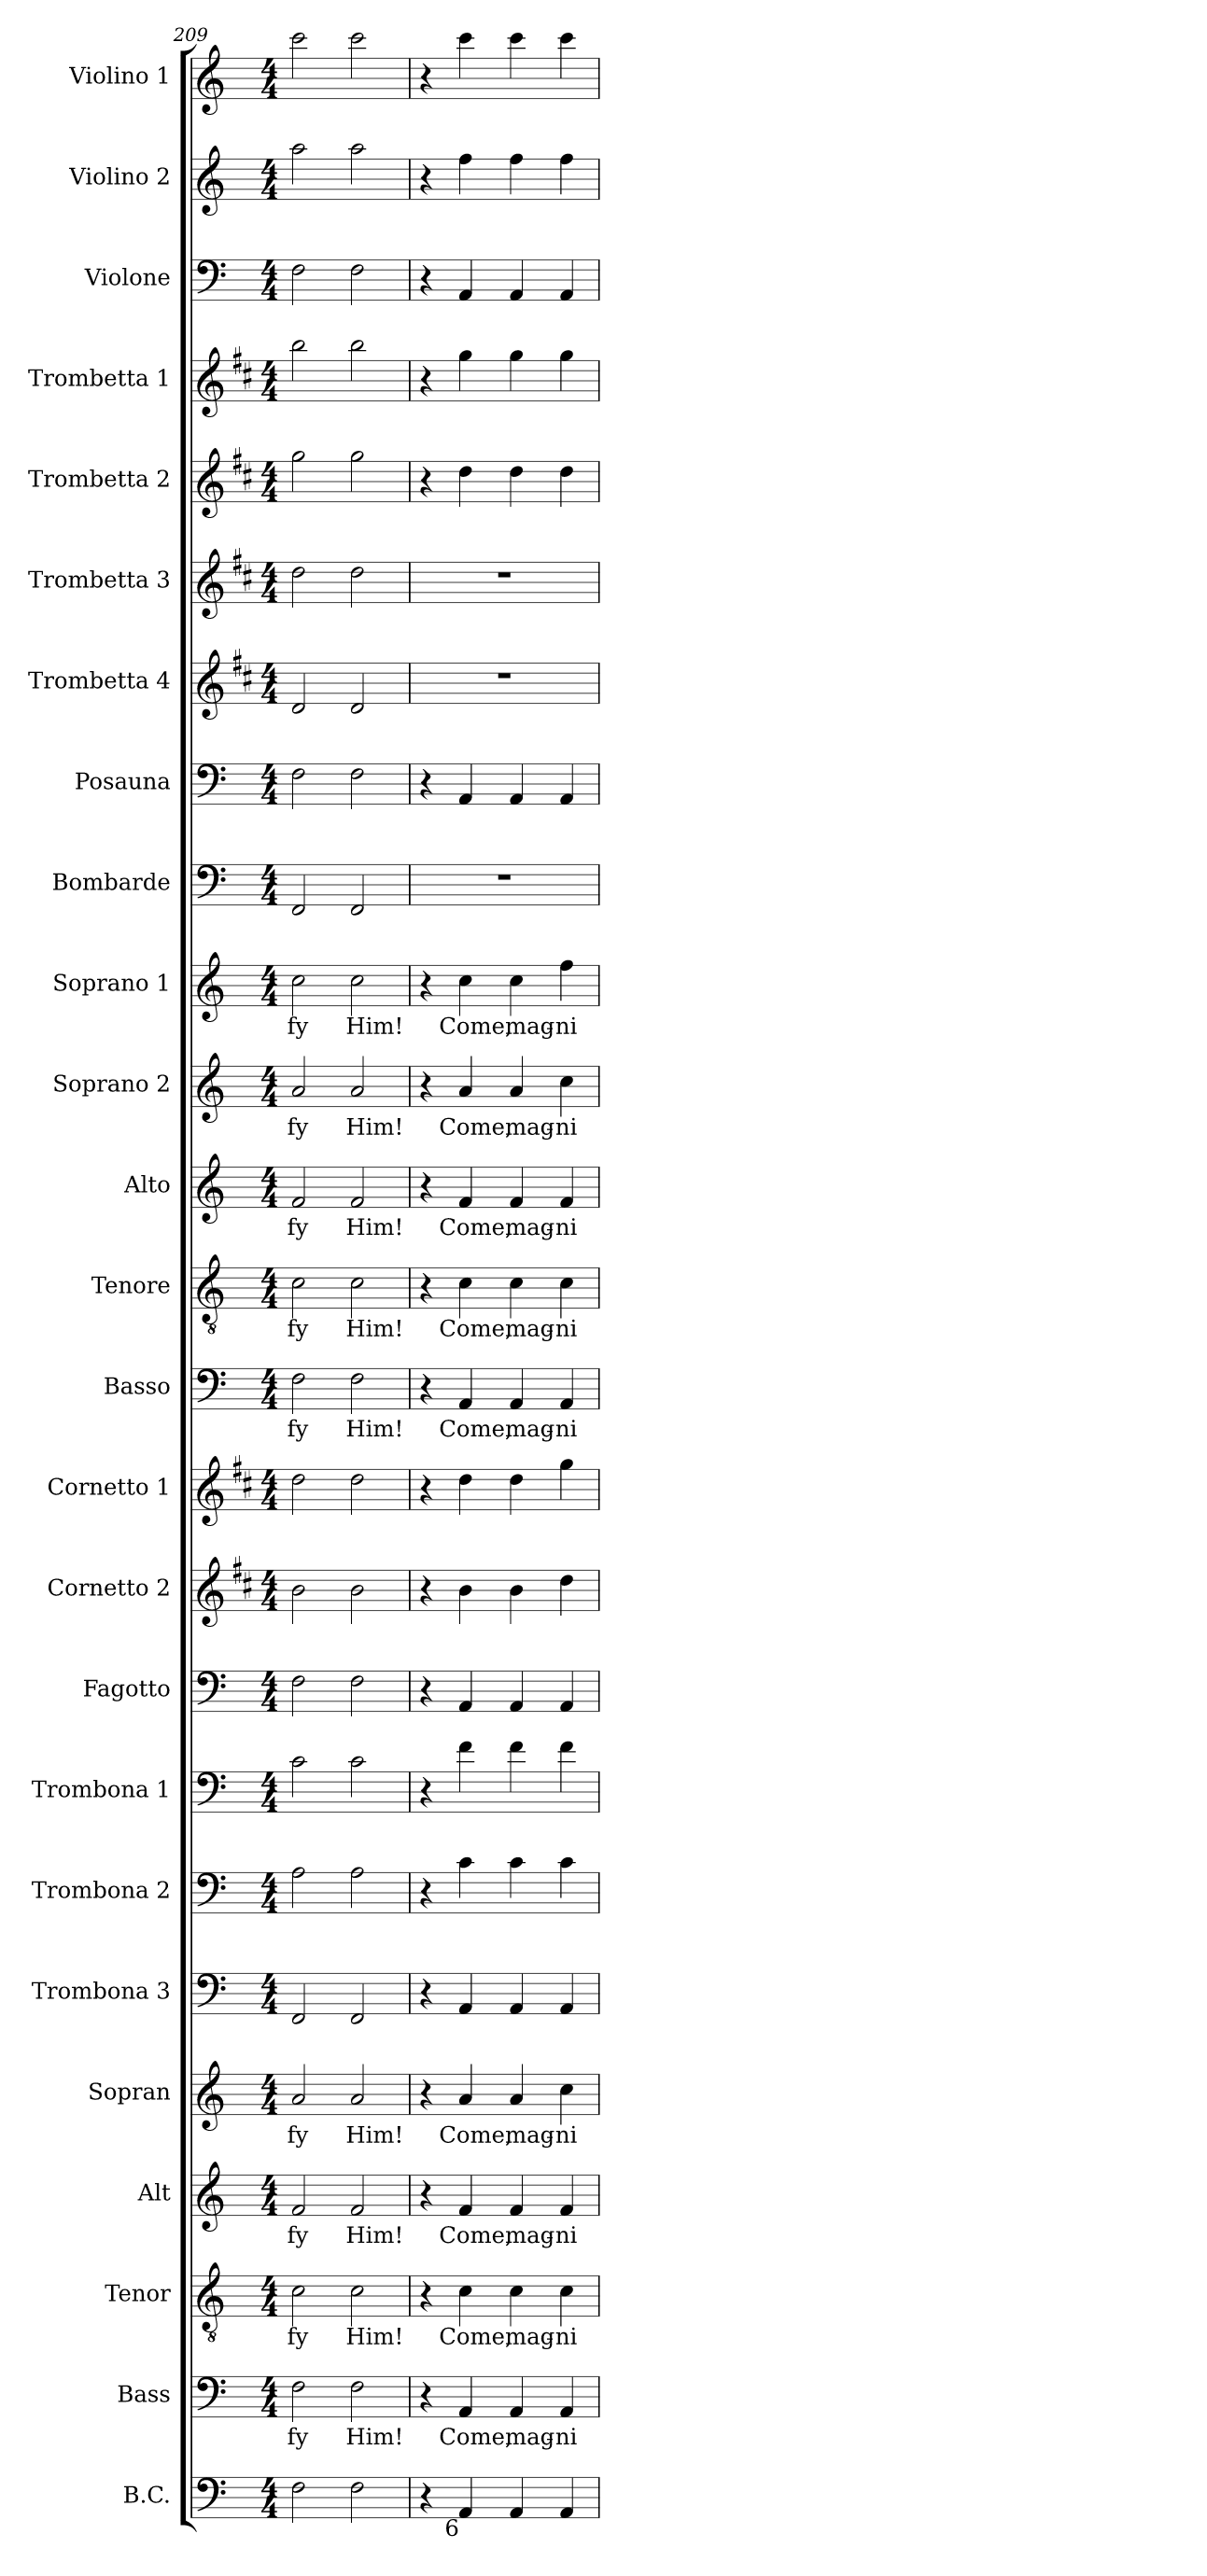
**kern	**kern	**text	**kern	**text	**kern	**text	**kern	**text	**kern	**kern	**kern	**kern	**kern	**kern	**kern	**text	**kern	**text	**kern	**text	**kern	**text	**kern	**text	**kern	**kern	**kern	**kern	**kern	**kern	**kern	**kern	**kern
*part25	*part24	*part24	*part23	*part23	*part22	*part22	*part21	*part21	*part20	*part19	*part18	*part17	*part16	*part15	*part14	*part14	*part13	*part13	*part12	*part12	*part11	*part11	*part10	*part10	*part9	*part8	*part7	*part6	*part5	*part4	*part3	*part2	*part1
*staff25	*staff24	*staff24	*staff23	*staff23	*staff22	*staff22	*staff21	*staff21	*staff20	*staff19	*staff18	*staff17	*staff16	*staff15	*staff14	*staff14	*staff13	*staff13	*staff12	*staff12	*staff11	*staff11	*staff10	*staff10	*staff9	*staff8	*staff7	*staff6	*staff5	*staff4	*staff3	*staff2	*staff1
*I"B.C.	*I"Bass	*	*I"Tenor	*	*I"Alt	*	*I"Sopran	*	*I"Trombona 3	*I"Trombona 2	*I"Trombona 1	*I"Fagotto	*I"Cornetto 2	*I"Cornetto 1	*I"Basso	*	*I"Tenore	*	*I"Alto	*	*I"Soprano 2	*	*I"Soprano 1	*	*I"Bombarde	*I"Posauna	*I"Trombetta 4	*I"Trombetta 3	*I"Trombetta 2	*I"Trombetta 1	*I"Violone	*I"Violino 2	*I"Violino 1
*I'B.C.	*I'B.	*	*I'T.	*	*I'A.	*	*I'S.	*	*I'Tbn. 2	*I'Tbn. 2	*I'Tbn. 1	*I'Fag.	*I'Cor. 2	*I'Cor. 1	*I'B.	*	*I'T.	*	*I'A.	*	*I'S.	*	*I'S.	*	*	*	*	*	*	*	*	*I'Vl. 2	*I'Vl. 1
!!LO:PB:g=z
*clefF4	*clefF4	*	*clefGv2	*	*clefG2	*	*clefG2	*	*clefF4	*clefF4	*clefF4	*clefF4	*clefG2	*clefG2	*clefF4	*	*clefGv2	*	*clefG2	*	*clefG2	*	*clefG2	*	*clefF4	*clefF4	*clefG2	*clefG2	*clefG2	*clefG2	*clefF4	*clefG2	*clefG2
*	*	*	*ITrd7c12	*	*	*	*	*	*	*	*	*	*ITrd1c2	*ITrd1c2	*	*	*ITrd7c12	*	*	*	*	*	*	*	*	*	*ITrd1c2	*ITrd1c2	*ITrd1c2	*ITrd1c2	*	*	*
*k[]	*k[]	*	*k[]	*	*k[]	*	*k[]	*	*k[]	*k[]	*k[]	*k[]	*k[]	*k[]	*k[]	*	*k[]	*	*k[]	*	*k[]	*	*k[]	*	*k[]	*k[]	*k[]	*k[]	*k[]	*k[]	*k[]	*k[]	*k[]
*C:	*C:	*	*C:	*	*C:	*	*C:	*	*C:	*C:	*C:	*C:	*C:	*C:	*C:	*	*C:	*	*C:	*	*C:	*	*C:	*	*C:	*C:	*C:	*C:	*C:	*C:	*C:	*C:	*C:
*M4/4	*M4/4	*	*M4/4	*	*M4/4	*	*M4/4	*	*M4/4	*M4/4	*M4/4	*M4/4	*M4/4	*M4/4	*M4/4	*	*M4/4	*	*M4/4	*	*M4/4	*	*M4/4	*	*M4/4	*M4/4	*M4/4	*M4/4	*M4/4	*M4/4	*M4/4	*M4/4	*M4/4
=209	=209	=209	=209	=209	=209	=209	=209	=209	=209	=209	=209	=209	=209	=209	=209	=209	=209	=209	=209	=209	=209	=209	=209	=209	=209	=209	=209	=209	=209	=209	=209	=209	=209
!	!	!LO:LY:b:color=#000000	!	!	!	!	!	!	!	!	!	!	!	!	!	!	!	!	!	!	!	!	!	!	!	!	!	!	!	!	!	!	!
!	!	!	!	!LO:LY:b:color=#000000	!	!	!	!	!	!	!	!	!	!	!	!	!	!	!	!	!	!	!	!	!	!	!	!	!	!	!	!	!
!	!	!	!	!	!	!LO:LY:b:color=#000000	!	!	!	!	!	!	!	!	!	!	!	!	!	!	!	!	!	!	!	!	!	!	!	!	!	!	!
!	!	!	!	!	!	!	!	!LO:LY:b:color=#000000	!	!	!	!	!	!	!	!	!	!	!	!	!	!	!	!	!	!	!	!	!	!	!	!	!
!	!	!	!	!	!	!	!	!	!	!	!	!	!	!	!	!LO:LY:b:color=#000000	!	!	!	!	!	!	!	!	!	!	!	!	!	!	!	!	!
!	!	!	!	!	!	!	!	!	!	!	!	!	!	!	!	!	!	!LO:LY:b:color=#000000	!	!	!	!	!	!	!	!	!	!	!	!	!	!	!
!	!	!	!	!	!	!	!	!	!	!	!	!	!	!	!	!	!	!	!	!LO:LY:b:color=#000000	!	!	!	!	!	!	!	!	!	!	!	!	!
!	!	!	!	!	!	!	!	!	!	!	!	!	!	!	!	!	!	!	!	!	!	!LO:LY:b:color=#000000	!	!	!	!	!	!	!	!	!	!	!
!	!	!	!	!	!	!	!	!	!	!	!	!	!	!	!	!	!	!	!	!	!	!	!	!LO:LY:b:color=#000000	!	!	!	!	!	!	!	!	!
2Fi\	2Fi\	-fy	2Ci\	-fy	2fi/	-fy	2ai/	-fy	2FFi/	2Ai\	2ci\	2Fi\	2ai\	2cci\	2Fi\	-fy	2Ci\	-fy	2fi/	-fy	2ai/	-fy	2cci\	-fy	2FFi/	2Fi\	2ci/	2cci\	2ffi\	2aai\	2Fi\	2aai\	2ccci\
!	!	!LO:LY:b:color=#000000	!	!	!	!	!	!	!	!	!	!	!	!	!	!	!	!	!	!	!	!	!	!	!	!	!	!	!	!	!	!	!
!	!	!	!	!LO:LY:b:color=#000000	!	!	!	!	!	!	!	!	!	!	!	!	!	!	!	!	!	!	!	!	!	!	!	!	!	!	!	!	!
!	!	!	!	!	!	!LO:LY:b:color=#000000	!	!	!	!	!	!	!	!	!	!	!	!	!	!	!	!	!	!	!	!	!	!	!	!	!	!	!
!	!	!	!	!	!	!	!	!LO:LY:b:color=#000000	!	!	!	!	!	!	!	!	!	!	!	!	!	!	!	!	!	!	!	!	!	!	!	!	!
!	!	!	!	!	!	!	!	!	!	!	!	!	!	!	!	!LO:LY:b:color=#000000	!	!	!	!	!	!	!	!	!	!	!	!	!	!	!	!	!
!	!	!	!	!	!	!	!	!	!	!	!	!	!	!	!	!	!	!LO:LY:b:color=#000000	!	!	!	!	!	!	!	!	!	!	!	!	!	!	!
!	!	!	!	!	!	!	!	!	!	!	!	!	!	!	!	!	!	!	!	!LO:LY:b:color=#000000	!	!	!	!	!	!	!	!	!	!	!	!	!
!	!	!	!	!	!	!	!	!	!	!	!	!	!	!	!	!	!	!	!	!	!	!LO:LY:b:color=#000000	!	!	!	!	!	!	!	!	!	!	!
!	!	!	!	!	!	!	!	!	!	!	!	!	!	!	!	!	!	!	!	!	!	!	!	!LO:LY:b:color=#000000	!	!	!	!	!	!	!	!	!
2Fi\	2Fi\	Him!	2Ci\	Him!	2fi/	Him!	2ai/	Him!	2FFi/	2Ai\	2ci\	2Fi\	2ai\	2cci\	2Fi\	Him!	2Ci\	Him!	2fi/	Him!	2ai/	Him!	2cci\	Him!	2FFi/	2Fi\	2ci/	2cci\	2ffi\	2aai\	2Fi\	2aai\	2ccci\
=210	=210	=210	=210	=210	=210	=210	=210	=210	=210	=210	=210	=210	=210	=210	=210	=210	=210	=210	=210	=210	=210	=210	=210	=210	=210	=210	=210	=210	=210	=210	=210	=210	=210
4r	4r	.	4r	.	4r	.	4r	.	4r	4r	4r	4r	4r	4r	4r	.	4r	.	4r	.	4r	.	4r	.	1r	4r	1r	1r	4r	4r	4r	4r	4r
!	!	!LO:LY:b:color=#000000	!	!	!	!	!	!	!	!	!	!	!	!	!	!	!	!	!	!	!	!	!	!	!	!	!	!	!	!	!	!	!
!	!	!	!	!LO:LY:b:color=#000000	!	!	!	!	!	!	!	!	!	!	!	!	!	!	!	!	!	!	!	!	!	!	!	!	!	!	!	!	!
!	!	!	!	!	!	!LO:LY:b:color=#000000	!	!	!	!	!	!	!	!	!	!	!	!	!	!	!	!	!	!	!	!	!	!	!	!	!	!	!
!	!	!	!	!	!	!	!	!LO:LY:b:color=#000000	!	!	!	!	!	!	!	!	!	!	!	!	!	!	!	!	!	!	!	!	!	!	!	!	!
!	!	!	!	!	!	!	!	!	!	!	!	!	!	!	!	!LO:LY:b:color=#000000	!	!	!	!	!	!	!	!	!	!	!	!	!	!	!	!	!
!	!	!	!	!	!	!	!	!	!	!	!	!	!	!	!	!	!	!LO:LY:b:color=#000000	!	!	!	!	!	!	!	!	!	!	!	!	!	!	!
!	!	!	!	!	!	!	!	!	!	!	!	!	!	!	!	!	!	!	!	!LO:LY:b:color=#000000	!	!	!	!	!	!	!	!	!	!	!	!	!
!	!	!	!	!	!	!	!	!	!	!	!	!	!	!	!	!	!	!	!	!	!	!LO:LY:b:color=#000000	!	!	!	!	!	!	!	!	!	!	!
!LO:TX:b:rj:t=6	!	!	!	!	!	!	!	!	!	!	!	!	!	!	!	!	!	!	!	!	!	!	!	!	!	!	!	!	!	!	!	!	!
!	!	!	!	!	!	!	!	!	!	!	!	!	!	!	!	!	!	!	!	!	!	!	!	!LO:LY:b:color=#000000	!	!	!	!	!	!	!	!	!
4AAi/	4AAi/	Come,	4Ci\	Come,	4fi/	Come,	4ai/	Come,	4AAi/	4ci\	4fi\	4AAi/	4ai\	4cci\	4AAi/	Come,	4Ci\	Come,	4fi/	Come,	4ai/	Come,	4cci\	Come,	.	4AAi/	.	.	4cci\	4ffi\	4AAi/	4ffi\	4ccci\
!	!	!LO:LY:b:color=#000000	!	!	!	!	!	!	!	!	!	!	!	!	!	!	!	!	!	!	!	!	!	!	!	!	!	!	!	!	!	!	!
!	!	!	!	!LO:LY:b:color=#000000	!	!	!	!	!	!	!	!	!	!	!	!	!	!	!	!	!	!	!	!	!	!	!	!	!	!	!	!	!
!	!	!	!	!	!	!LO:LY:b:color=#000000	!	!	!	!	!	!	!	!	!	!	!	!	!	!	!	!	!	!	!	!	!	!	!	!	!	!	!
!	!	!	!	!	!	!	!	!LO:LY:b:color=#000000	!	!	!	!	!	!	!	!	!	!	!	!	!	!	!	!	!	!	!	!	!	!	!	!	!
!	!	!	!	!	!	!	!	!	!	!	!	!	!	!	!	!LO:LY:b:color=#000000	!	!	!	!	!	!	!	!	!	!	!	!	!	!	!	!	!
!	!	!	!	!	!	!	!	!	!	!	!	!	!	!	!	!	!	!LO:LY:b:color=#000000	!	!	!	!	!	!	!	!	!	!	!	!	!	!	!
!	!	!	!	!	!	!	!	!	!	!	!	!	!	!	!	!	!	!	!	!LO:LY:b:color=#000000	!	!	!	!	!	!	!	!	!	!	!	!	!
!	!	!	!	!	!	!	!	!	!	!	!	!	!	!	!	!	!	!	!	!	!	!LO:LY:b:color=#000000	!	!	!	!	!	!	!	!	!	!	!
!	!	!	!	!	!	!	!	!	!	!	!	!	!	!	!	!	!	!	!	!	!	!	!	!LO:LY:b:color=#000000	!	!	!	!	!	!	!	!	!
4AAi/	4AAi/	mag-	4Ci\	mag-	4fi/	mag-	4ai/	mag-	4AAi/	4ci\	4fi\	4AAi/	4ai\	4cci\	4AAi/	mag-	4Ci\	mag-	4fi/	mag-	4ai/	mag-	4cci\	mag-	.	4AAi/	.	.	4cci\	4ffi\	4AAi/	4ffi\	4ccci\
!	!	!LO:LY:b:color=#000000	!	!	!	!	!	!	!	!	!	!	!	!	!	!	!	!	!	!	!	!	!	!	!	!	!	!	!	!	!	!	!
!	!	!	!	!LO:LY:b:color=#000000	!	!	!	!	!	!	!	!	!	!	!	!	!	!	!	!	!	!	!	!	!	!	!	!	!	!	!	!	!
!	!	!	!	!	!	!LO:LY:b:color=#000000	!	!	!	!	!	!	!	!	!	!	!	!	!	!	!	!	!	!	!	!	!	!	!	!	!	!	!
!	!	!	!	!	!	!	!	!LO:LY:b:color=#000000	!	!	!	!	!	!	!	!	!	!	!	!	!	!	!	!	!	!	!	!	!	!	!	!	!
!	!	!	!	!	!	!	!	!	!	!	!	!	!	!	!	!LO:LY:b:color=#000000	!	!	!	!	!	!	!	!	!	!	!	!	!	!	!	!	!
!	!	!	!	!	!	!	!	!	!	!	!	!	!	!	!	!	!	!LO:LY:b:color=#000000	!	!	!	!	!	!	!	!	!	!	!	!	!	!	!
!	!	!	!	!	!	!	!	!	!	!	!	!	!	!	!	!	!	!	!	!LO:LY:b:color=#000000	!	!	!	!	!	!	!	!	!	!	!	!	!
!	!	!	!	!	!	!	!	!	!	!	!	!	!	!	!	!	!	!	!	!	!	!LO:LY:b:color=#000000	!	!	!	!	!	!	!	!	!	!	!
!	!	!	!	!	!	!	!	!	!	!	!	!	!	!	!	!	!	!	!	!	!	!	!	!LO:LY:b:color=#000000	!	!	!	!	!	!	!	!	!
4AAi/	4AAi/	-ni-	4Ci\	-ni-	4fi/	-ni-	4cci\	-ni-	4AAi/	4ci\	4fi\	4AAi/	4cci\	4ffi\	4AAi/	-ni-	4Ci\	-ni-	4fi/	-ni-	4cci\	-ni-	4ffi\	-ni-	.	4AAi/	.	.	4cci\	4ffi\	4AAi/	4ffi\	4ccci\
=	=	=	=	=	=	=	=	=	=	=	=	=	=	=	=	=	=	=	=	=	=	=	=	=	=	=	=	=	=	=	=	=	=
*-	*-	*-	*-	*-	*-	*-	*-	*-	*-	*-	*-	*-	*-	*-	*-	*-	*-	*-	*-	*-	*-	*-	*-	*-	*-	*-	*-	*-	*-	*-	*-	*-	*-
